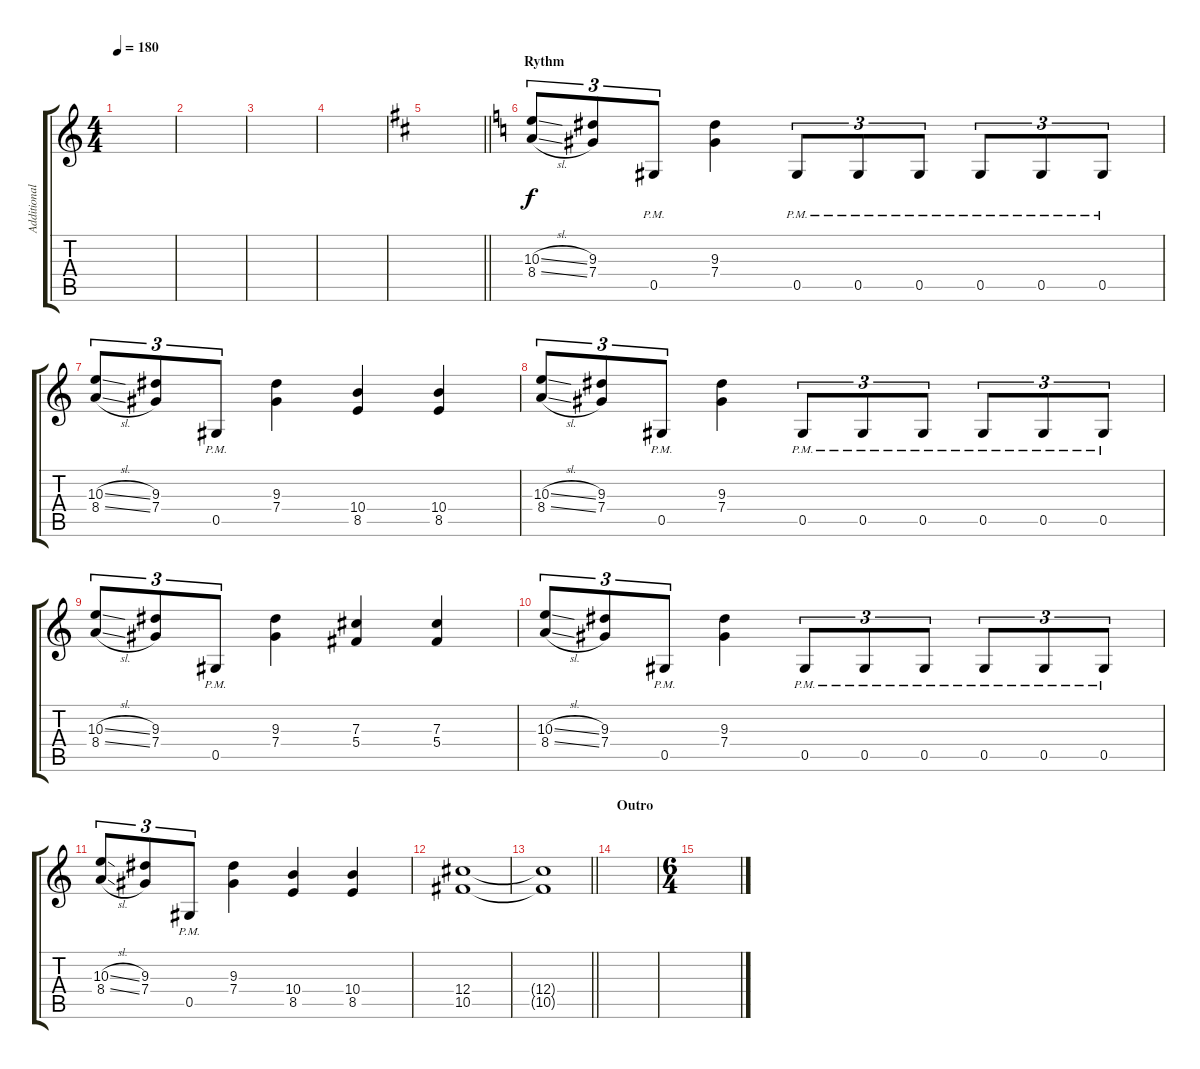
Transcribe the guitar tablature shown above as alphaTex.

\track ("Additional Guitar" "Additional") {instrument overdrivenguitar}
\staff {score tabs}
\tuning (Eb4 Bb3 Gb3 Db3 Ab2 Eb2) {hide}
\ts (4 4)
\tempo 180
\clef g2
\ks c
|
|
|
|
\barLineRight lightlight
\ks d
|
\section ("" "Rythm")
\ks c
(10.3{sl} 8.4{sl}).8{tu (3 2)} (9.3 7.4).8{tu (3 2)} 0.5{pm}.8{tu (3 2)} (9.3 7.4).4 0.5{pm}.8{tu (3 2)} 0.5{pm}.8{tu (3 2)} 0.5{pm}.8{tu (3 2)} 0.5{pm}.8{tu (3 2)} 0.5{pm}.8{tu (3 2)} 0.5{pm}.8{tu (3 2)} |
(10.3{sl} 8.4{sl}).8{tu (3 2)} (9.3 7.4).8{tu (3 2)} 0.5{pm}.8{tu (3 2)} (9.3 7.4).4 (10.4 8.5).4 (10.4 8.5).4 |
(10.3{sl} 8.4{sl}).8{tu (3 2)} (9.3 7.4).8{tu (3 2)} 0.5{pm}.8{tu (3 2)} (9.3 7.4).4 0.5{pm}.8{tu (3 2)} 0.5{pm}.8{tu (3 2)} 0.5{pm}.8{tu (3 2)} 0.5{pm}.8{tu (3 2)} 0.5{pm}.8{tu (3 2)} 0.5{pm}.8{tu (3 2)} |
(10.3{sl} 8.4{sl}).8{tu (3 2)} (9.3 7.4).8{tu (3 2)} 0.5{pm}.8{tu (3 2)} (9.3 7.4).4 (7.3 5.4).4 (7.3 5.4).4 |
(10.3{sl} 8.4{sl}).8{tu (3 2)} (9.3 7.4).8{tu (3 2)} 0.5{pm}.8{tu (3 2)} (9.3 7.4).4 0.5{pm}.8{tu (3 2)} 0.5{pm}.8{tu (3 2)} 0.5{pm}.8{tu (3 2)} 0.5{pm}.8{tu (3 2)} 0.5{pm}.8{tu (3 2)} 0.5{pm}.8{tu (3 2)} |
(10.3{sl} 8.4{sl}).8{tu (3 2)} (9.3 7.4).8{tu (3 2)} 0.5{pm}.8{tu (3 2)} (9.3 7.4).4 (10.4 8.5).4 (10.4 8.5).4 |
(12.4 10.5).1 |
\barLineRight lightlight
(12.4{t} 10.5{t}).1 |
\section ("" "Outro")
|
\ts (6 4)
